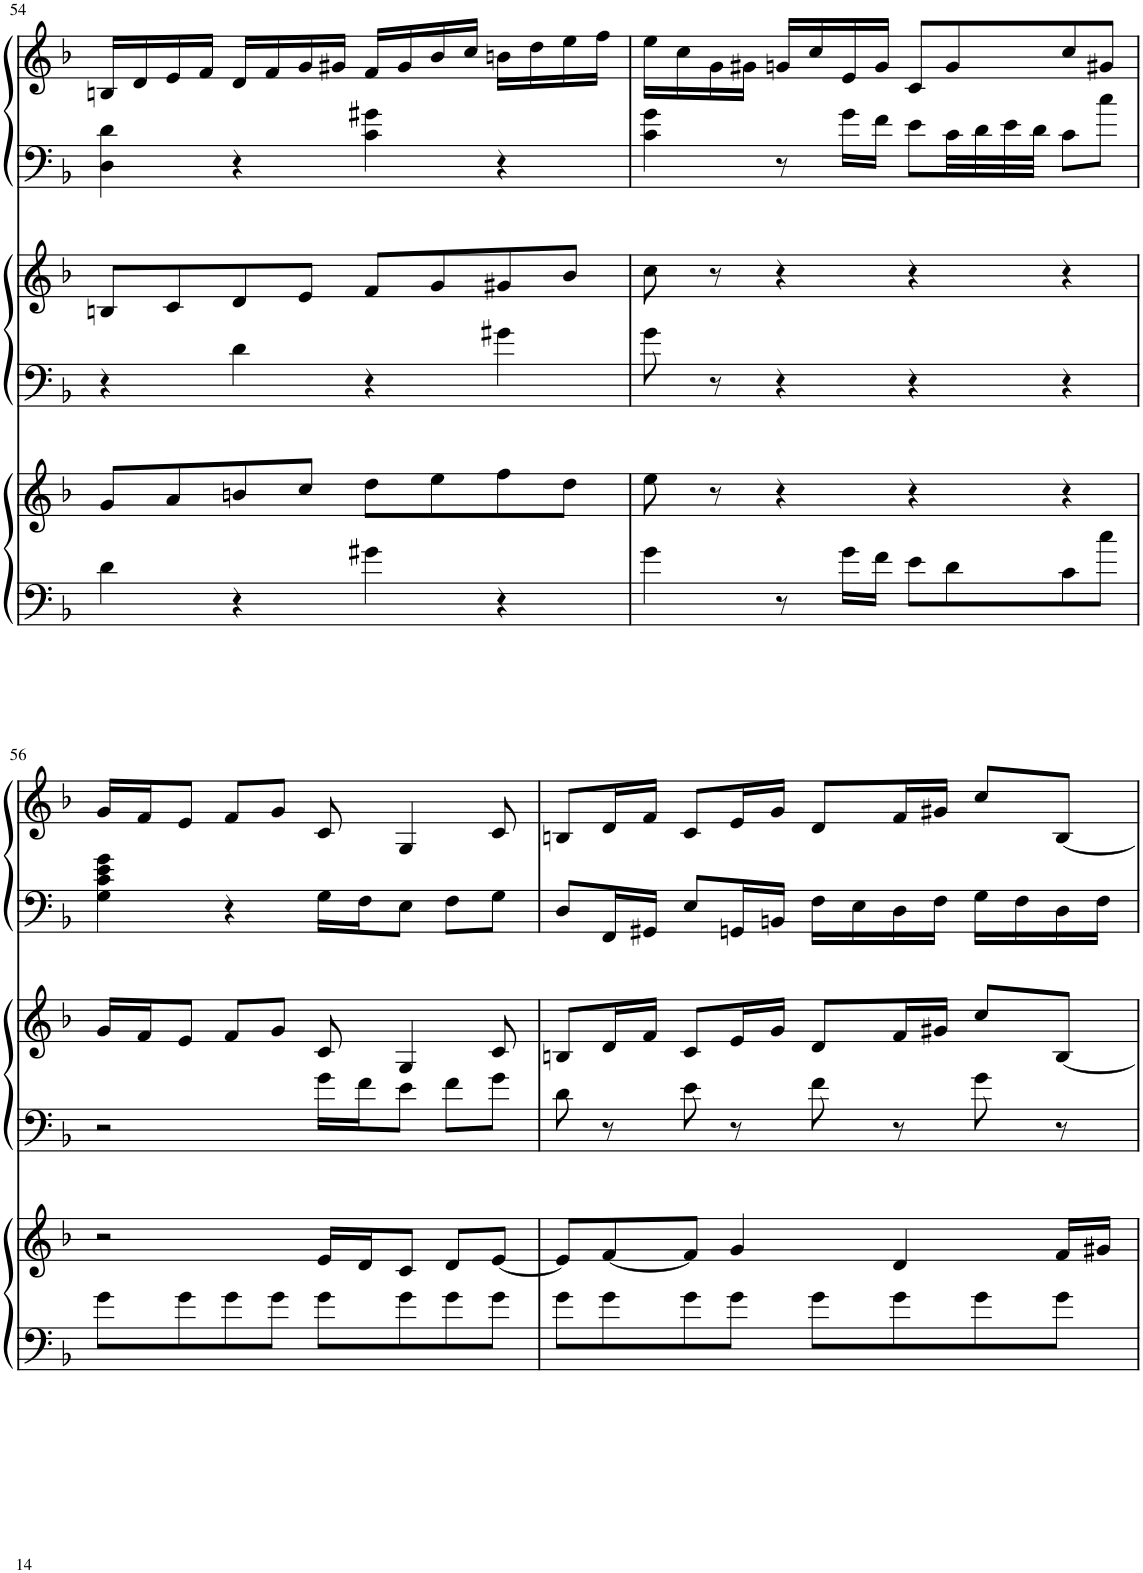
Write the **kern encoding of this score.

**kern	**kern	**kern	**kern	**kern	**kern
*part3	*part3	*part2	*part2	*part1	*part1
*staff6	*staff5	*staff4	*staff3	*staff2	*staff1
*I"Harp	*	*I"Harp	*	*I"Harp	*
*I'Hp	*	*I'Hp	*	*I'Hp	*
!!LO:PB:g=z
*clefF4	*clefG2	*clefF4	*clefG2	*clefF4	*clefG2
*k[b-]	*k[b-]	*k[b-]	*k[b-]	*k[b-]	*k[b-]
*M4/4	*M4/4	*M4/4	*M4/4	*M4/4	*M4/4
=54	=54	=54	=54	=54	=54
4d\	8g/L	4r	8Bn/L	4D\ 4d\	16Bn/LL
.	.	.	.	.	16d/
.	8a/	.	8c/	.	16e/
.	.	.	.	.	16f/JJ
4r	8bn/	4d\	8d/	4r	16d/LL
.	.	.	.	.	16f/
.	8cc/J	.	8e/J	.	16g/
.	.	.	.	.	16g#X/JJ
4g#X\	8dd\L	4r	8f/L	4c\ 4g#X\	16f/LL
.	.	.	.	.	16g#/
.	8ee\	.	8g/	.	16b-/
.	.	.	.	.	16cc/JJ
4r	8ff\	4g#X\	8g#X/	4r	16bn\LL
.	.	.	.	.	16dd\
.	8dd\J	.	8b-/J	.	16ee\
.	.	.	.	.	16ff\JJ
=55	=55	=55	=55	=55	=55
4g\	8ee\	8g\	8cc\	4c\ 4g\	16ee\LL
.	.	.	.	.	16cc\
.	8r	8r	8r	.	16g\
.	.	.	.	.	16g#X\JJ
8r	4r	4r	4r	8r	16gn/LL
.	.	.	.	.	16cc/
16g\LL	.	.	.	16g\LL	16e/
16f\JJ	.	.	.	16f\JJ	16g/JJ
8e\L	4r	4r	4r	8e\L	8c/L
8d\	.	.	.	32c\LL	8g/
.	.	.	.	32d\	.
.	.	.	.	32e\	.
.	.	.	.	32d\JJJ	.
8c\	4r	4r	4r	8c\L	8cc/
8cc\J	.	.	.	8cc\J	8g#X/J
!!LO:LB:g=z
=56	=56	=56	=56	=56	=56
8g\L	2r	2r	16g/LL	4G\ 4c\ 4e\ 4g\	16g/LL
.	.	.	16f/J	.	16f/J
8g\	.	.	8e/J	.	8e/J
8g\	.	.	8f/L	4r	8f/L
8g\J	.	.	8g/J	.	8g/J
8g\L	16e/LL	16g\LL	8c/	16G\LL	8c/
.	16d/J	16f\J	.	16F\J	.
8g\	8c/J	8e\J	4G/	8E\J	4G/
8g\	8d/L	8f\L	.	8F\L	.
8g\J	[8e/J	8g\J	8c/	8G\J	8c/
=57	=57	=57	=57	=57	=57
8g\L	8e/L]	8d\	8Bn/L	8D/L	8Bn/L
8g\	[8f/	8r	16d/L	16FF/L	16d/L
.	.	.	16f/JJ	16GG#X/JJ	16f/JJ
8g\	8f/J]	8e\	8c/L	8E/L	8c/L
8g\J	4g/	8r	16e/L	16GGn/L	16e/L
.	.	.	16g/JJ	16BBn/JJ	16g/JJ
8g\L	.	8f\	8d/L	16F\LL	8d/L
.	.	.	.	16E\	.
8g\	4d/	8r	16f/L	16D\	16f/L
.	.	.	16g#X/JJ	16F\JJ	16g#X/JJ
8g\	.	8g\	8cc/L	16G\LL	8cc/L
.	.	.	.	16F\	.
8g\J	16f/LL	8r	[8B/J	16D\	[8B/J
.	16g#X/JJ	.	.	16F\JJ	.
=	=	=	=	=	=
*-	*-	*-	*-	*-	*-
